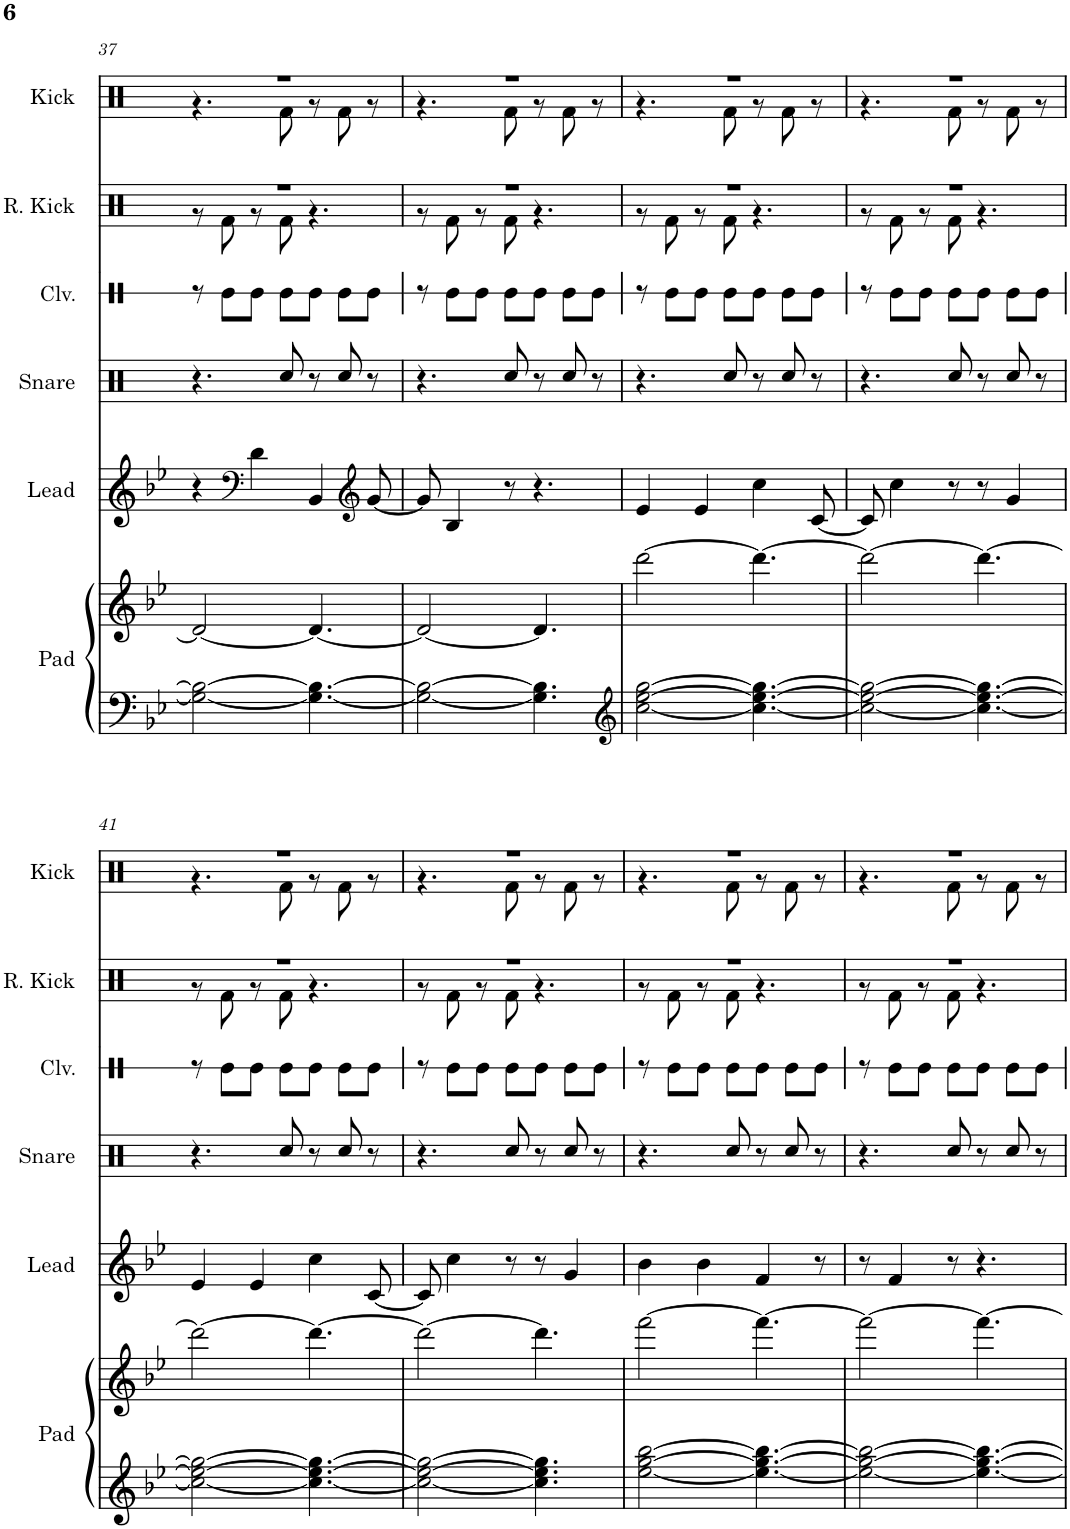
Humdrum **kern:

**kern	**kern	**kern	**kern	**kern	**kern	**kern
*part6	*part6	*part5	*part4	*part3	*part2	*part1
*staff7	*staff6	*staff5	*staff4	*staff3	*staff2	*staff1
*I"Pad	*	*I"Lead	*I"Snare	*I"Claves	*I"Reverb Kick	*I"Kick
*I'Pad	*	*I'Lead	*I'Snare	*I'Clv.	*I'R. Kick	*I'Kick
!!LO:PB:g=z
*clefF4	*clefG2	*clefG2	*clefX	*clefX	*clefX	*clefX
*k[b-e-]	*k[b-e-]	*k[b-e-]	*k[b-e-]	*k[b-e-]	*k[b-e-]	*k[b-e-]
*M7/8	*M7/8	*M7/8	*M7/8	*M7/8	*M7/8	*M7/8
=37	=37	=37	=37	=37	=37	=37
*	*	*	*	*	*^	*^
2G\_ 2B-\_	2d/_	4r	4.r	8r	2..r	8r	2..r	4.r
.	.	.	.	8Re\L	.	8Rf\	.	.
*	*	*clefF4	*	*	*	*	*	*
.	.	4d\	.	8Re\J	.	8r	.	.
.	.	.	8Rcc/	8Re\L	.	8Rf\	.	8Rf\
4.G\_ 4.B-\_	4.d/_	4BB-/	8r	8Re\J	.	4.r	.	8r
.	.	.	8Rcc/	8Re\L	.	.	.	8Rf\
*	*	*clefG2	*	*	*	*	*	*
.	.	[8g/	8r	8Re\J	.	.	.	8r
=38	=38	=38	=38	=38	=38	=38	=38	=38
2G\_ 2B-\_	2d/_	8g/]	4.r	8r	2..r	8r	2..r	4.r
.	.	4B-/	.	8Re\L	.	8Rf\	.	.
.	.	.	.	8Re\J	.	8r	.	.
.	.	8r	8Rcc/	8Re\L	.	8Rf\	.	8Rf\
4.G\] 4.B-\]	4.d/]	4.r	8r	8Re\J	.	4.r	.	8r
.	.	.	8Rcc/	8Re\L	.	.	.	8Rf\
.	.	.	8r	8Re\J	.	.	.	8r
=39	=39	=39	=39	=39	=39	=39	=39	=39
*clefG2	*	*	*	*	*	*	*	*
[2cc\ [2ee-\ [2gg\	[2ddd\	4e-/	4.r	8r	2..r	8r	2..r	4.r
.	.	.	.	8Re\L	.	8Rf\	.	.
.	.	4e-/	.	8Re\J	.	8r	.	.
.	.	.	8Rcc/	8Re\L	.	8Rf\	.	8Rf\
4.cc\_ 4.ee-\_ 4.gg\_	4.ddd\_	4cc\	8r	8Re\J	.	4.r	.	8r
.	.	.	8Rcc/	8Re\L	.	.	.	8Rf\
.	.	[8c/	8r	8Re\J	.	.	.	8r
=40	=40	=40	=40	=40	=40	=40	=40	=40
2cc\_ 2ee-\_ 2gg\_	2ddd\_	8c/]	4.r	8r	2..r	8r	2..r	4.r
.	.	4cc\	.	8Re\L	.	8Rf\	.	.
.	.	.	.	8Re\J	.	8r	.	.
.	.	8r	8Rcc/	8Re\L	.	8Rf\	.	8Rf\
4.cc\_ 4.ee-\_ 4.gg\_	4.ddd\_	8r	8r	8Re\J	.	4.r	.	8r
.	.	4g/	8Rcc/	8Re\L	.	.	.	8Rf\
.	.	.	8r	8Re\J	.	.	.	8r
!!LO:LB:g=z	!!
=41	=41	=41	=41	=41	=41	=41	=41	=41
2cc\_ 2ee-\_ 2gg\_	2ddd\_	4e-/	4.r	8r	2..r	8r	2..r	4.r
.	.	.	.	8Re\L	.	8Rf\	.	.
.	.	4e-/	.	8Re\J	.	8r	.	.
.	.	.	8Rcc/	8Re\L	.	8Rf\	.	8Rf\
4.cc\_ 4.ee-\_ 4.gg\_	4.ddd\_	4cc\	8r	8Re\J	.	4.r	.	8r
.	.	.	8Rcc/	8Re\L	.	.	.	8Rf\
.	.	[8c/	8r	8Re\J	.	.	.	8r
=42	=42	=42	=42	=42	=42	=42	=42	=42
2cc\_ 2ee-\_ 2gg\_	2ddd\_	8c/]	4.r	8r	2..r	8r	2..r	4.r
.	.	4cc\	.	8Re\L	.	8Rf\	.	.
.	.	.	.	8Re\J	.	8r	.	.
.	.	8r	8Rcc/	8Re\L	.	8Rf\	.	8Rf\
4.cc\] 4.ee-\] 4.gg\]	4.ddd\]	8r	8r	8Re\J	.	4.r	.	8r
.	.	4g/	8Rcc/	8Re\L	.	.	.	8Rf\
.	.	.	8r	8Re\J	.	.	.	8r
=43	=43	=43	=43	=43	=43	=43	=43	=43
[2ee-\ [2gg\ [2bb-\	[2fff\	4b-\	4.r	8r	2..r	8r	2..r	4.r
.	.	.	.	8Re\L	.	8Rf\	.	.
.	.	4b-\	.	8Re\J	.	8r	.	.
.	.	.	8Rcc/	8Re\L	.	8Rf\	.	8Rf\
4.ee-\_ 4.gg\_ 4.bb-\_	4.fff\_	4f/	8r	8Re\J	.	4.r	.	8r
.	.	.	8Rcc/	8Re\L	.	.	.	8Rf\
.	.	8r	8r	8Re\J	.	.	.	8r
=44	=44	=44	=44	=44	=44	=44	=44	=44
2ee-\_ 2gg\_ 2bb-\_	2fff\_	8r	4.r	8r	2..r	8r	2..r	4.r
.	.	4f/	.	8Re\L	.	8Rf\	.	.
.	.	.	.	8Re\J	.	8r	.	.
.	.	8r	8Rcc/	8Re\L	.	8Rf\	.	8Rf\
4.ee-\_ 4.gg\_ 4.bb-\_	4.fff\_	4.r	8r	8Re\J	.	4.r	.	8r
.	.	.	8Rcc/	8Re\L	.	.	.	8Rf\
.	.	.	8r	8Re\J	.	.	.	8r
*	*	*	*	*	*v	*v	*	*
*	*	*	*	*	*	*v	*v
=	=	=	=	=	=	=
*-	*-	*-	*-	*-	*-	*-
